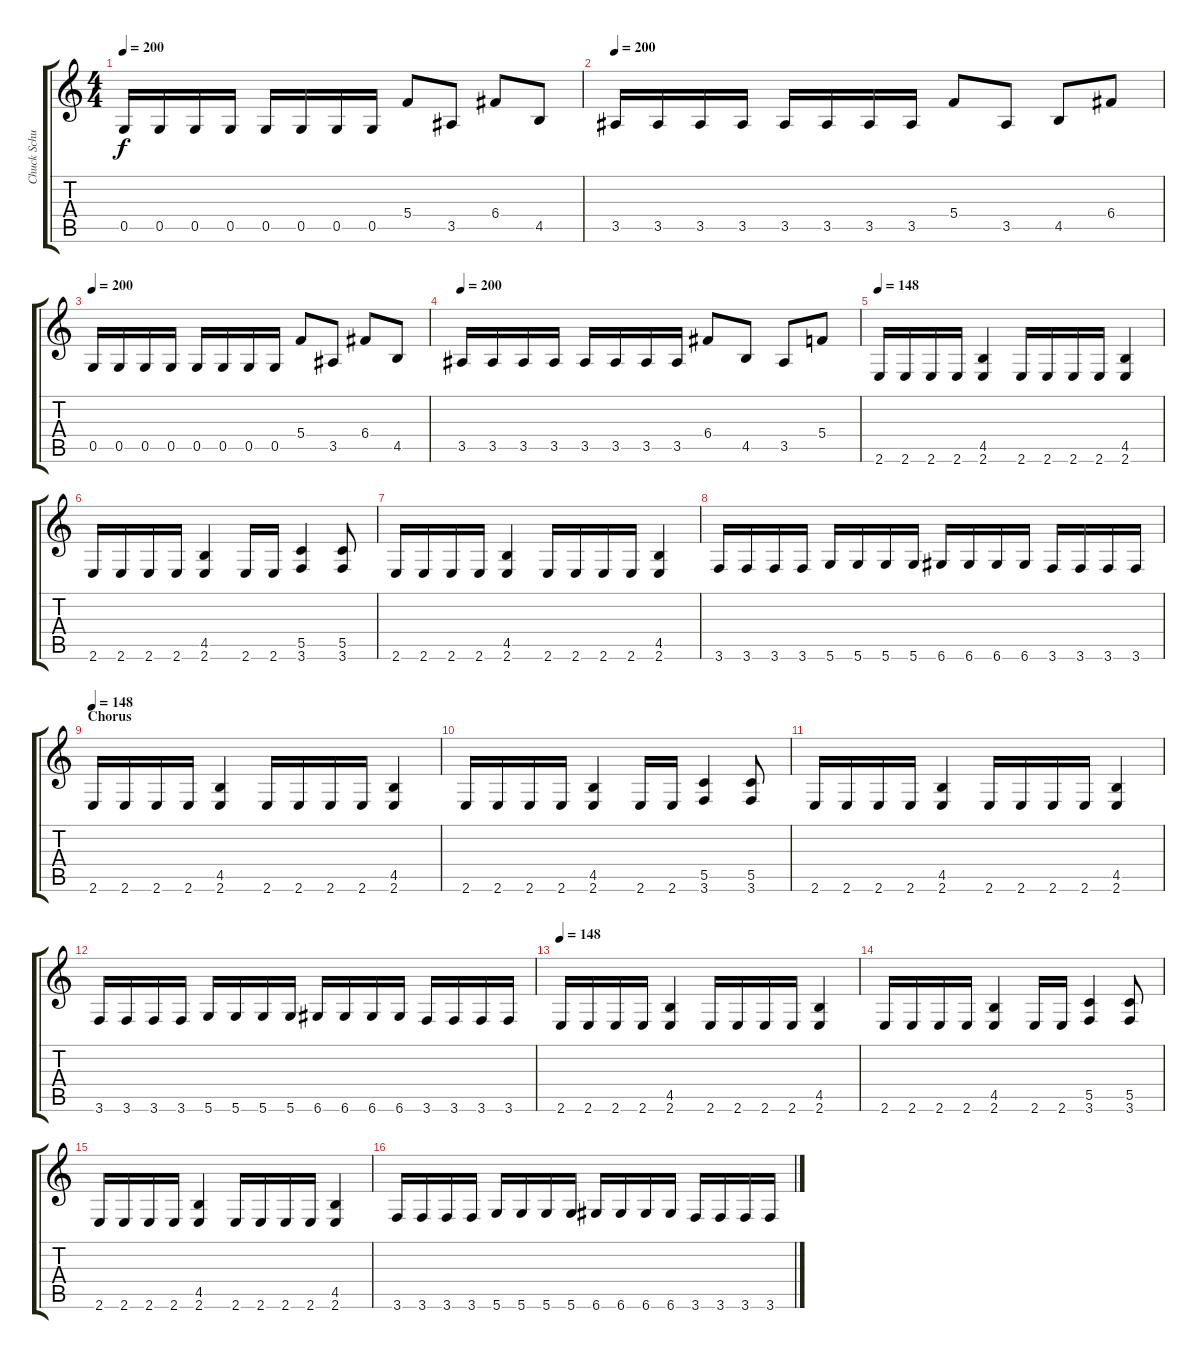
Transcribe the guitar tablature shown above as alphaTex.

\track ("Chuck Schuldiner" "Chuck Schu") {instrument distortionguitar}
\staff {score tabs}
\tuning (D4 A3 F3 C3 G2 D2) {hide}
\ts (4 4)
\tempo 200
\clef g2
\ks c
0.5.16{dy f} 0.5.16 0.5.16 0.5.16 0.5.16 0.5.16 0.5.16 0.5.16 5.4.8 3.5.8 6.4.8 4.5.8 |
\tempo 200
3.5.16 3.5.16 3.5.16 3.5.16 3.5.16 3.5.16 3.5.16 3.5.16 5.4.8 3.5.8 4.5.8 6.4.8 |
\tempo 200
0.5.16 0.5.16 0.5.16 0.5.16 0.5.16 0.5.16 0.5.16 0.5.16 5.4.8 3.5.8 6.4.8 4.5.8 |
\tempo 200
3.5.16 3.5.16 3.5.16 3.5.16 3.5.16 3.5.16 3.5.16 3.5.16 6.4.8 4.5.8 3.5.8 5.4.8 |
\tempo 148
2.6.16 2.6.16 2.6.16 2.6.16 (4.5 2.6).4 2.6.16 2.6.16 2.6.16 2.6.16 (4.5 2.6).4 |
2.6.16 2.6.16 2.6.16 2.6.16 (4.5 2.6).4 2.6.16 2.6.16 (5.5 3.6).4 (5.5 3.6).8 |
2.6.16 2.6.16 2.6.16 2.6.16 (4.5 2.6).4 2.6.16 2.6.16 2.6.16 2.6.16 (4.5 2.6).4 |
3.6.16 3.6.16 3.6.16 3.6.16 5.6.16 5.6.16 5.6.16 5.6.16 6.6.16 6.6.16 6.6.16 6.6.16 3.6.16 3.6.16 3.6.16 3.6.16 |
\section ("" "Chorus")
\tempo 148
2.6.16 2.6.16 2.6.16 2.6.16 (4.5 2.6).4 2.6.16 2.6.16 2.6.16 2.6.16 (4.5 2.6).4 |
2.6.16 2.6.16 2.6.16 2.6.16 (4.5 2.6).4 2.6.16 2.6.16 (5.5 3.6).4 (5.5 3.6).8 |
2.6.16 2.6.16 2.6.16 2.6.16 (4.5 2.6).4 2.6.16 2.6.16 2.6.16 2.6.16 (4.5 2.6).4 |
3.6.16 3.6.16 3.6.16 3.6.16 5.6.16 5.6.16 5.6.16 5.6.16 6.6.16 6.6.16 6.6.16 6.6.16 3.6.16 3.6.16 3.6.16 3.6.16 |
\tempo 148
2.6.16 2.6.16 2.6.16 2.6.16 (4.5 2.6).4 2.6.16 2.6.16 2.6.16 2.6.16 (4.5 2.6).4 |
2.6.16 2.6.16 2.6.16 2.6.16 (4.5 2.6).4 2.6.16 2.6.16 (5.5 3.6).4 (5.5 3.6).8 |
2.6.16 2.6.16 2.6.16 2.6.16 (4.5 2.6).4 2.6.16 2.6.16 2.6.16 2.6.16 (4.5 2.6).4 |
3.6.16 3.6.16 3.6.16 3.6.16 5.6.16 5.6.16 5.6.16 5.6.16 6.6.16 6.6.16 6.6.16 6.6.16 3.6.16 3.6.16 3.6.16 3.6.16
